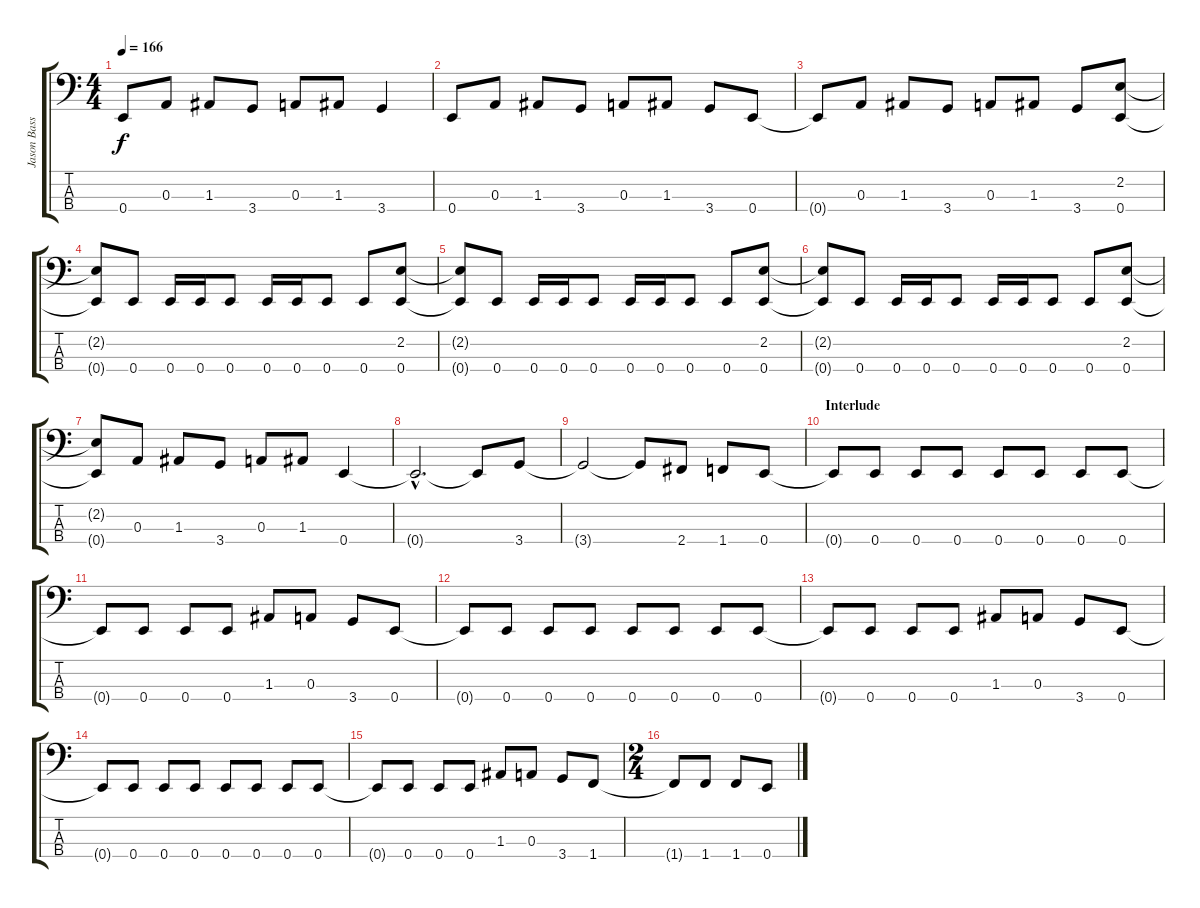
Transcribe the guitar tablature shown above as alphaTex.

\track ("Jason Bass" "Jason Bass") {instrument electricbasspick}
\staff {score tabs}
\tuning (G2 D2 A1 E1) {hide}
\ts (4 4)
\tempo 166
\clef f4
\ks c
0.4{t}.8{dy f} 0.3.8 1.3.8 3.4.8 0.3.8 1.3.8 3.4.4 |
0.4.8 0.3.8 1.3.8 3.4.8 0.3.8 1.3.8 3.4.8 0.4.8 |
0.4{t}.8 0.3.8 1.3.8 3.4.8 0.3.8 1.3.8 3.4.8 (2.2 0.4).8 |
(2.2{t} 0.4{t}).8 0.4.8 0.4.16 0.4.16 0.4.8 0.4.16 0.4.16 0.4.8 0.4.8 (2.2 0.4).8 |
(2.2{t} 0.4{t}).8 0.4.8 0.4.16 0.4.16 0.4.8 0.4.16 0.4.16 0.4.8 0.4.8 (2.2 0.4).8 |
(2.2{t} 0.4{t}).8 0.4.8 0.4.16 0.4.16 0.4.8 0.4.16 0.4.16 0.4.8 0.4.8 (2.2 0.4).8 |
(2.2{t} 0.4{t}).8 0.3.8 1.3.8 3.4.8 0.3.8 1.3.8 0.4.4 |
0.4{hac t}.2{d} 0.4{t}.8 3.4.8 |
3.4{t}.2 3.4{t}.8 2.4.8 1.4.8 0.4.8 |
\section ("" "Interlude")
0.4{t}.8{volume 7} 0.4.8 0.4.8 0.4.8 0.4.8 0.4.8 0.4.8 0.4.8 |
0.4{t}.8 0.4.8 0.4.8 0.4.8 1.3.8 0.3.8 3.4.8 0.4.8 |
0.4{t}.8 0.4.8 0.4.8 0.4.8 0.4.8 0.4.8 0.4.8 0.4.8 |
0.4{t}.8 0.4.8 0.4.8 0.4.8 1.3.8 0.3.8 3.4.8 0.4.8 |
0.4{t}.8 0.4.8 0.4.8 0.4.8 0.4.8 0.4.8 0.4.8 0.4.8 |
0.4{t}.8 0.4.8 0.4.8 0.4.8 1.3.8 0.3.8 3.4.8 1.4.8 |
\ts (2 4)
1.4{t}.8 1.4.8 1.4.8 0.4.8
